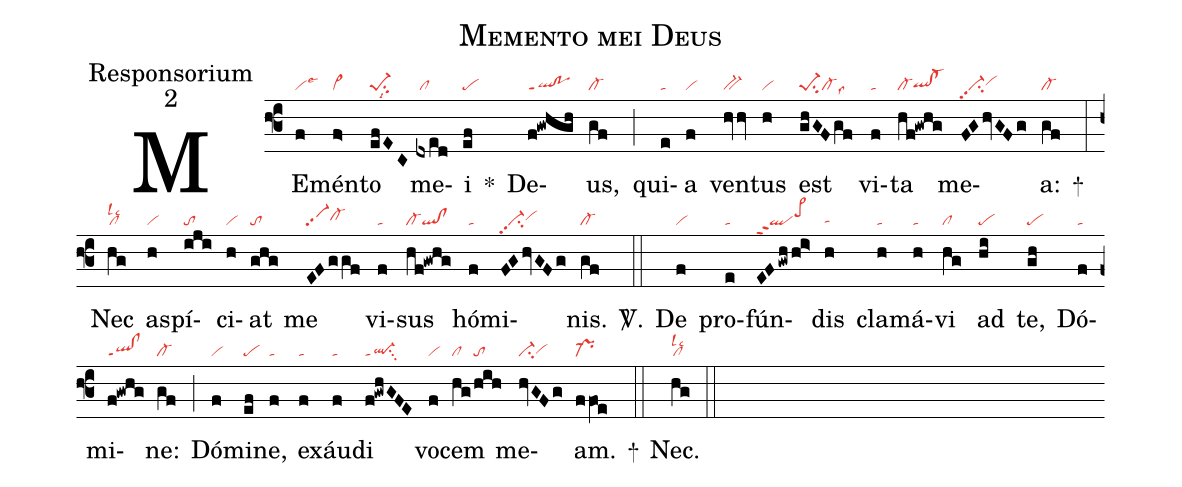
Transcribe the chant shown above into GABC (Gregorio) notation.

name: Memento mei Deus;
office-part: Responsorium;
mode: 2;
nabc-lines: 1;
%%
(f3)
ME(f|vilse3)mén(f>|vi>)to(efEC|pe-1su2lsi8) me(dxed|/cl)i(ef|pe) *()
De(f!gwhgh|ql!poppt1)us,(gf|cl-) (;)
qui(e|ta)a(f|vi) ven(hvv|bv-)tus(h|vi) est(ghGFgf|pe-1su2cl-lss9) vi(f|ta)ta(hf!gwhg|cl-qlhg!cl-hg) me(FGhvGFg|vi-pp2su2vihh)a:(gf|cl-) +(:)
Nec(hg|cllsl2lsc2) a(h|vi)spí(iji|to)ci(h|vi)at(ghg|to) me(EFggf|vi-pp2cl-hh) vi(f|ta)sus(hf!gwhg|cl-ql!cl)
hó(f|ta)mi(FGhvGFg|vi-pp2su2vihh)nis.(gf|cl-) <sp>V/</sp>.(::)
De(f|vi) pro(e|ta)fún(EFgwh/hi>|qlppt2pe>hj)dis(h|tahg) cla(h|ta)má(h|ta)vi(hg|cl) ad(hi|pe) te,(gh|pe)
Dó(f|ta)mi(f!gwhg|ql!clppt1)ne:(gf|cl-) (;)
Dó(f|vi)mi(ef|pe)ne,(f|ta) ex(f|ta)áu(f|ta)di(f!gwhGFE|ql-ppt1su3) vo(f|vi)cem(hg/|cl|hih|to) me(hvGFg|ci-vihg)am.(ffOe|pr-) +(::)
Nec.(hg|cllsl2lsc2) (::)
